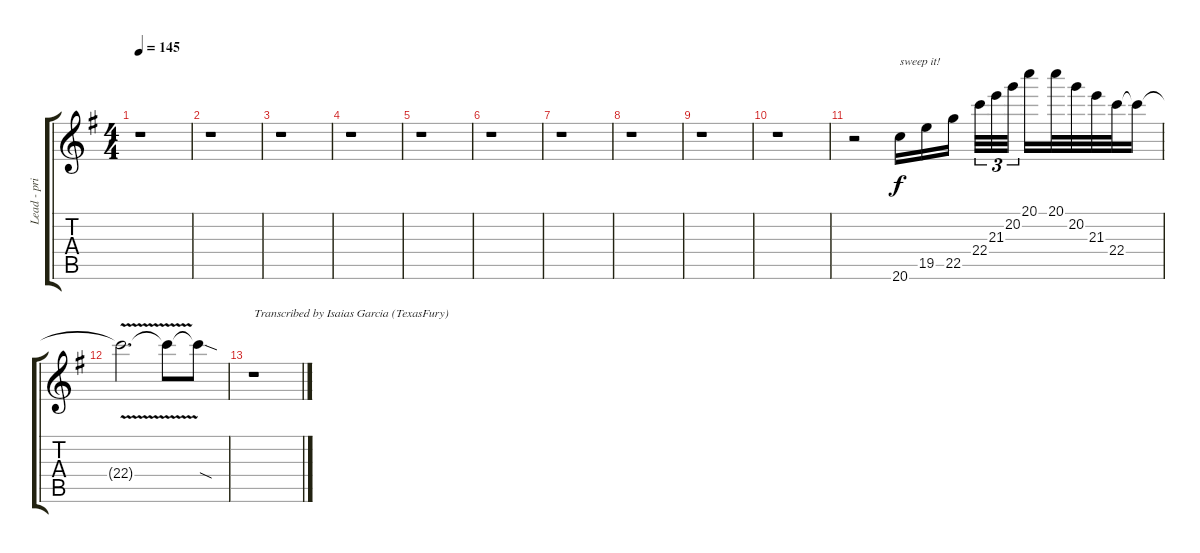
\track ("Lead - primary" "Lead - pri") {instrument distortionguitar}
\staff {score tabs}
\tuning (E4 B3 G3 D3 A2 E2) {hide}
\ts (4 4)
\tempo 145
\clef g2
\ks g
r.1{dy f} |
r.1 |
r.1 |
r.1 |
r.1 |
r.1 |
r.1 |
r.1 |
r.1 |
r.1 |
r.2 20.6.16{txt "sweep it!"} 19.5.16 22.5.16{beam splitsecondary} 22.4.32{tu (3 2)} 21.3.32{tu (3 2)} 20.2.32{tu (3 2)} 20.1.16 20.1.32 20.2.32 21.3.32 22.4.32 22.4{t}.16 |
22.4{v t}.2{d} 22.4{t}.8 22.4{sod t}.8 |
r.1{txt "Transcribed by Isaias Garcia (TexasFury)"}
